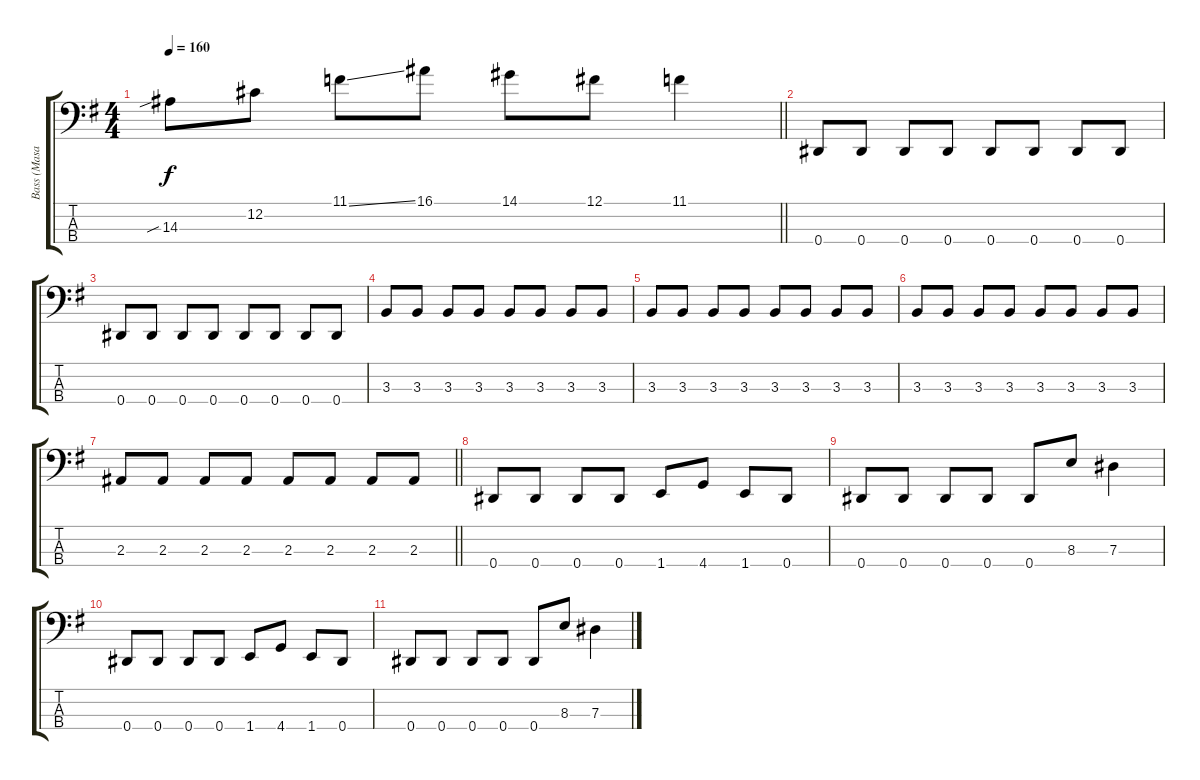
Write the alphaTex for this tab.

\track ("Bass (Masaki)" "Bass (Masa") {instrument acousticguitarnylon}
\staff {score tabs}
\tuning (Gb2 Db2 Ab1 Eb1) {hide}
\ts (4 4)
\tempo 160
\clef f4
\barLineRight lightlight
\ks g
14.3{sib}.8{dy f} 12.2.8 11.1{ss}.8 16.1.8 14.1.8 12.1.8 11.1.4 |
0.4.8 0.4.8 0.4.8 0.4.8 0.4.8 0.4.8 0.4.8 0.4.8 |
0.4.8 0.4.8 0.4.8 0.4.8 0.4.8 0.4.8 0.4.8 0.4.8 |
3.3.8 3.3.8 3.3.8 3.3.8 3.3.8 3.3.8 3.3.8 3.3.8 |
3.3.8 3.3.8 3.3.8 3.3.8 3.3.8 3.3.8 3.3.8 3.3.8 |
3.3.8 3.3.8 3.3.8 3.3.8 3.3.8 3.3.8 3.3.8 3.3.8 |
\barLineRight lightlight
2.3.8 2.3.8 2.3.8 2.3.8 2.3.8 2.3.8 2.3.8 2.3.8 |
0.4.8 0.4.8 0.4.8 0.4.8 1.4.8 4.4.8 1.4.8 0.4.8 |
0.4.8 0.4.8 0.4.8 0.4.8 0.4.8 8.3.8 7.3.4 |
0.4.8 0.4.8 0.4.8 0.4.8 1.4.8 4.4.8 1.4.8 0.4.8 |
0.4.8 0.4.8 0.4.8 0.4.8 0.4.8 8.3.8 7.3.4
